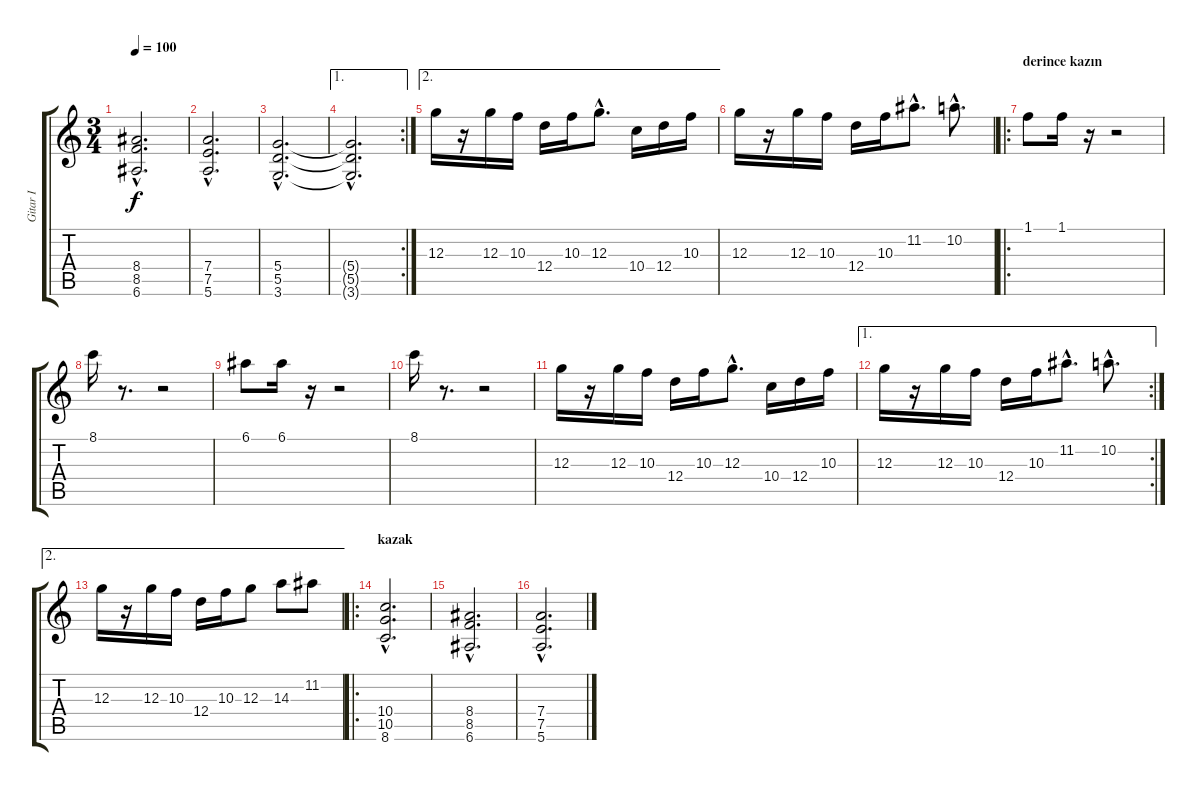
\track ("Gitar I" "Gitar I") {instrument distortionguitar}
\staff {score tabs}
\tuning (E4 B3 G3 D3 A2 E2) {hide}
\ts (3 4)
\tempo 100
\clef g2
\ks c
(8.4{hac} 8.5{hac} 6.6{hac}).2{d dy f} |
(7.4{hac} 7.5{hac} 5.6{hac}).2{d} |
(5.4{hac} 5.5{hac} 3.6{hac}).2{d} |
\ae 1
\rc 2
(5.4{hac t} 5.5{hac t} 3.6{hac t}).2{d} |
\ae 2
12.3.16{volume 16} r.16 12.3.16 10.3.16 12.4.16 10.3.16 12.3{hac}.8{d} 10.4.16 12.4.16 10.3.16 |
12.3.16 r.16 12.3.16 10.3.16 12.4.16 10.3.16 11.2{hac}.8{d} 10.2{hac}.8{d} |
\ro
\section ("" "derince kazın")
1.1.8 1.1.16 r.16 r.2 |
8.1.16 r.8{d} r.2 |
6.1.8 6.1.16 r.16 r.2 |
8.1.16 r.8{d} r.2 |
12.3.16 r.16 12.3.16 10.3.16 12.4.16 10.3.16 12.3{hac}.8{d} 10.4.16 12.4.16 10.3.16 |
\ae 1
\rc 2
12.3.16 r.16 12.3.16 10.3.16 12.4.16 10.3.16 11.2{hac}.8{d} 10.2{hac}.8{d} |
\ae 2
12.3.16 r.16 12.3.16 10.3.16 12.4.16 10.3.16 12.3.8 14.3.8 11.2.8 |
\ro
\section ("" "kazak")
(10.4{hac} 10.5{hac} 8.6{hac}).2{d volume 8} |
(8.4{hac} 8.5{hac} 6.6{hac}).2{d} |
(7.4{hac} 7.5{hac} 5.6{hac}).2{d}
